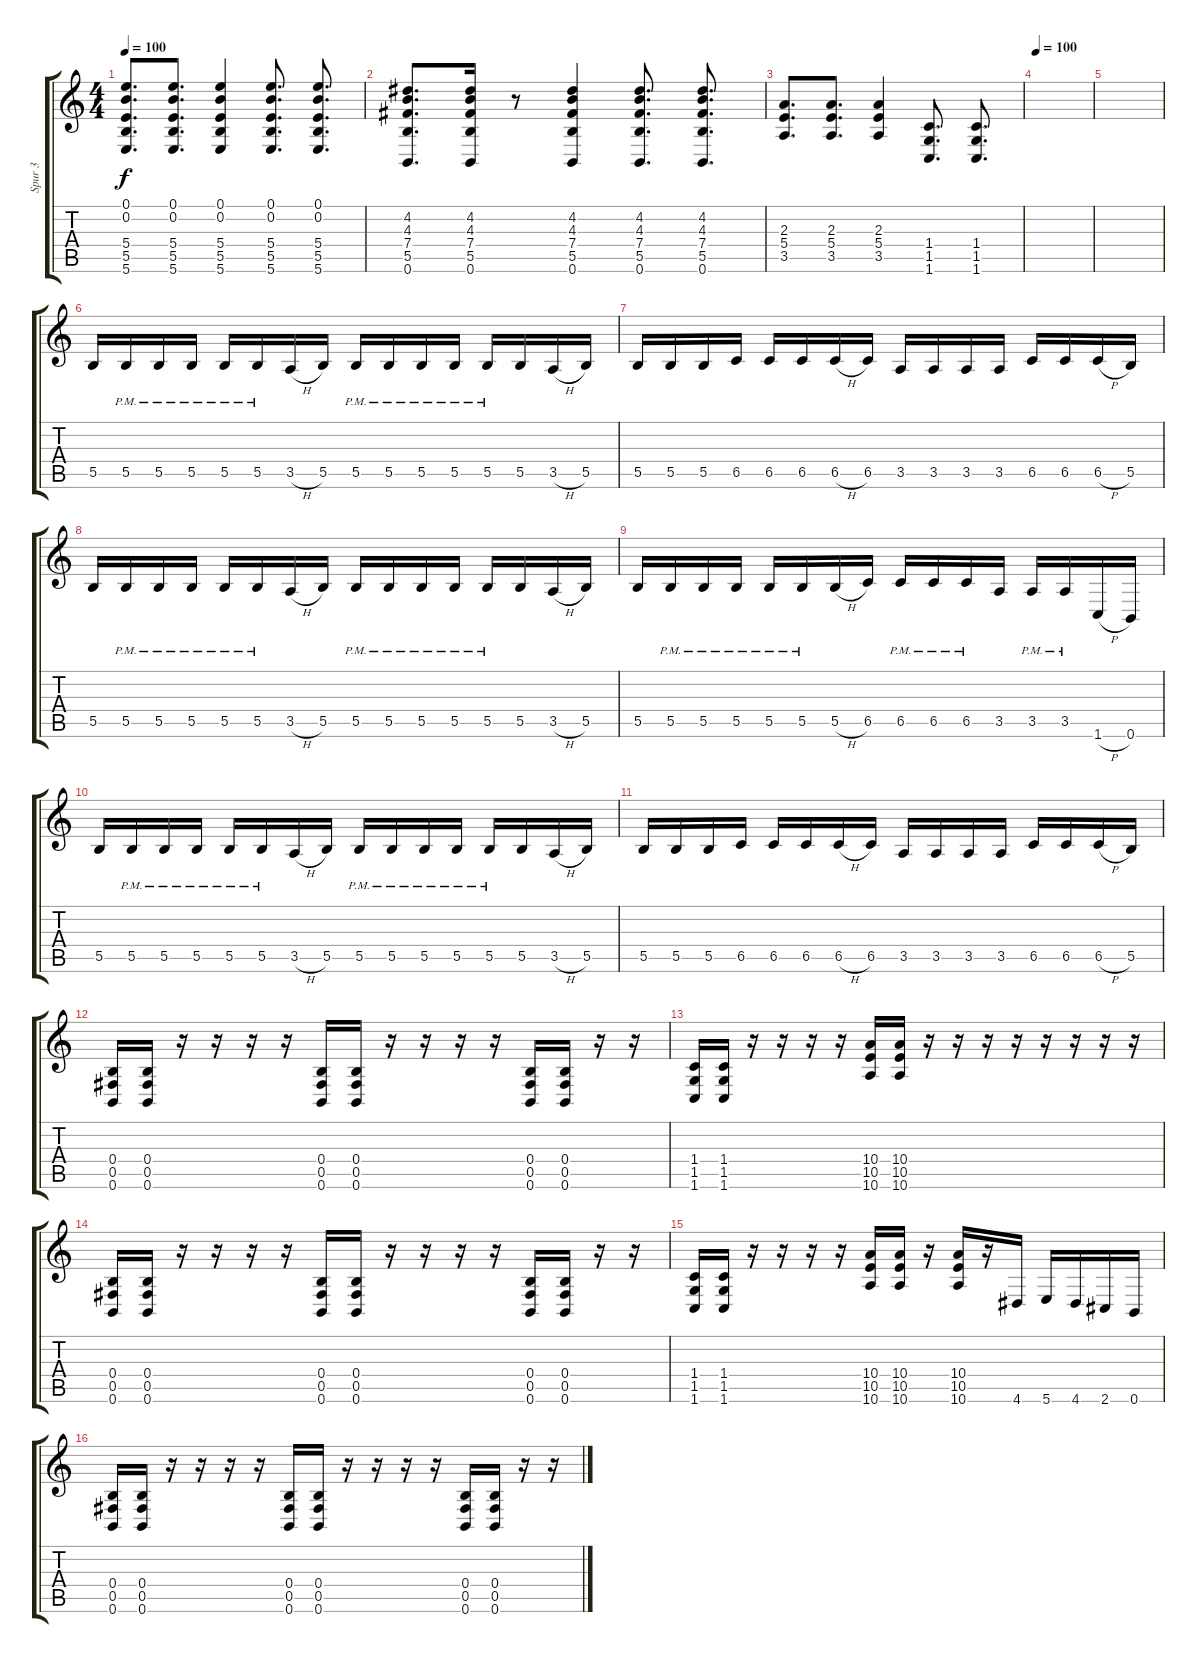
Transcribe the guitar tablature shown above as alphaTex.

\track ("Spur 3" "Spur 3") {instrument overdrivenguitar}
\staff {score tabs}
\tuning (E4 B3 G3 B2 Gb2 B1) {hide}
\ts (4 4)
\tempo 100
\clef g2
\ks c
(0.1 0.2 5.4 5.5 5.6).8{d dy f} (0.1 0.2 5.4 5.5 5.6).8{d} (0.1 0.2 5.4 5.5 5.6).4 (0.1 0.2 5.4 5.5 5.6).8{d} (0.1 0.2 5.4 5.5 5.6).8{d} |
(4.2 4.3 7.4 5.5 0.6).8{d} (4.2 4.3 7.4 5.5 0.6).16 r.8 (4.2 4.3 7.4 5.5 0.6).4 (4.2 4.3 7.4 5.5 0.6).8{d} (4.2 4.3 7.4 5.5 0.6).8{d} |
(2.3 5.4 3.5).8{d} (2.3 5.4 3.5).8{d} (2.3 5.4 3.5).4 (1.4 1.5 1.6).8{d} (1.4 1.5 1.6).8{d} |
\tempo 100
|
|
5.5.16 5.5{pm}.16 5.5{pm}.16 5.5{pm}.16 5.5{pm}.16 5.5{pm}.16 3.5{h}.16 5.5.16 5.5{pm}.16 5.5{pm}.16 5.5{pm}.16 5.5{pm}.16 5.5{pm}.16 5.5.16 3.5{h}.16 5.5.16 |
5.5.16 5.5.16 5.5.16 6.5.16 6.5.16 6.5.16 6.5{h}.16 6.5.16 3.5.16 3.5.16 3.5.16 3.5.16 6.5.16 6.5.16 6.5{h}.16 5.5.16 |
5.5.16 5.5{pm}.16 5.5{pm}.16 5.5{pm}.16 5.5{pm}.16 5.5{pm}.16 3.5{h}.16 5.5.16 5.5{pm}.16 5.5{pm}.16 5.5{pm}.16 5.5{pm}.16 5.5{pm}.16 5.5.16 3.5{h}.16 5.5.16 |
5.5.16 5.5{pm}.16 5.5{pm}.16 5.5{pm}.16 5.5{pm}.16 5.5{pm}.16 5.5{h}.16 6.5.16 6.5{pm}.16 6.5{pm}.16 6.5{pm}.16 3.5.16 3.5{pm}.16 3.5{pm}.16 1.6{h}.16 0.6.16 |
5.5.16 5.5{pm}.16 5.5{pm}.16 5.5{pm}.16 5.5{pm}.16 5.5{pm}.16 3.5{h}.16 5.5.16 5.5{pm}.16 5.5{pm}.16 5.5{pm}.16 5.5{pm}.16 5.5{pm}.16 5.5.16 3.5{h}.16 5.5.16 |
5.5.16 5.5.16 5.5.16 6.5.16 6.5.16 6.5.16 6.5{h}.16 6.5.16 3.5.16 3.5.16 3.5.16 3.5.16 6.5.16 6.5.16 6.5{h}.16 5.5.16 |
(0.4 0.5 0.6).16 (0.4 0.5 0.6).16 r.16 r.16 r.16 r.16 (0.4 0.5 0.6).16 (0.4 0.5 0.6).16 r.16 r.16 r.16 r.16 (0.4 0.5 0.6).16 (0.4 0.5 0.6).16 r.16 r.16 |
(1.4 1.5 1.6).16 (1.4 1.5 1.6).16 r.16 r.16 r.16 r.16 (10.4 10.5 10.6).16 (10.4 10.5 10.6).16 r.16 r.16 r.16 r.16 r.16 r.16 r.16 r.16 |
(0.4 0.5 0.6).16 (0.4 0.5 0.6).16 r.16 r.16 r.16 r.16 (0.4 0.5 0.6).16 (0.4 0.5 0.6).16 r.16 r.16 r.16 r.16 (0.4 0.5 0.6).16 (0.4 0.5 0.6).16 r.16 r.16 |
(1.4 1.5 1.6).16 (1.4 1.5 1.6).16 r.16 r.16 r.16 r.16 (10.4 10.5 10.6).16 (10.4 10.5 10.6).16 r.16 (10.4 10.5 10.6).16 r.16 4.6.16 5.6.16 4.6.16 2.6.16 0.6.16 |
(0.4 0.5 0.6).16 (0.4 0.5 0.6).16 r.16 r.16 r.16 r.16 (0.4 0.5 0.6).16 (0.4 0.5 0.6).16 r.16 r.16 r.16 r.16 (0.4 0.5 0.6).16 (0.4 0.5 0.6).16 r.16 r.16
